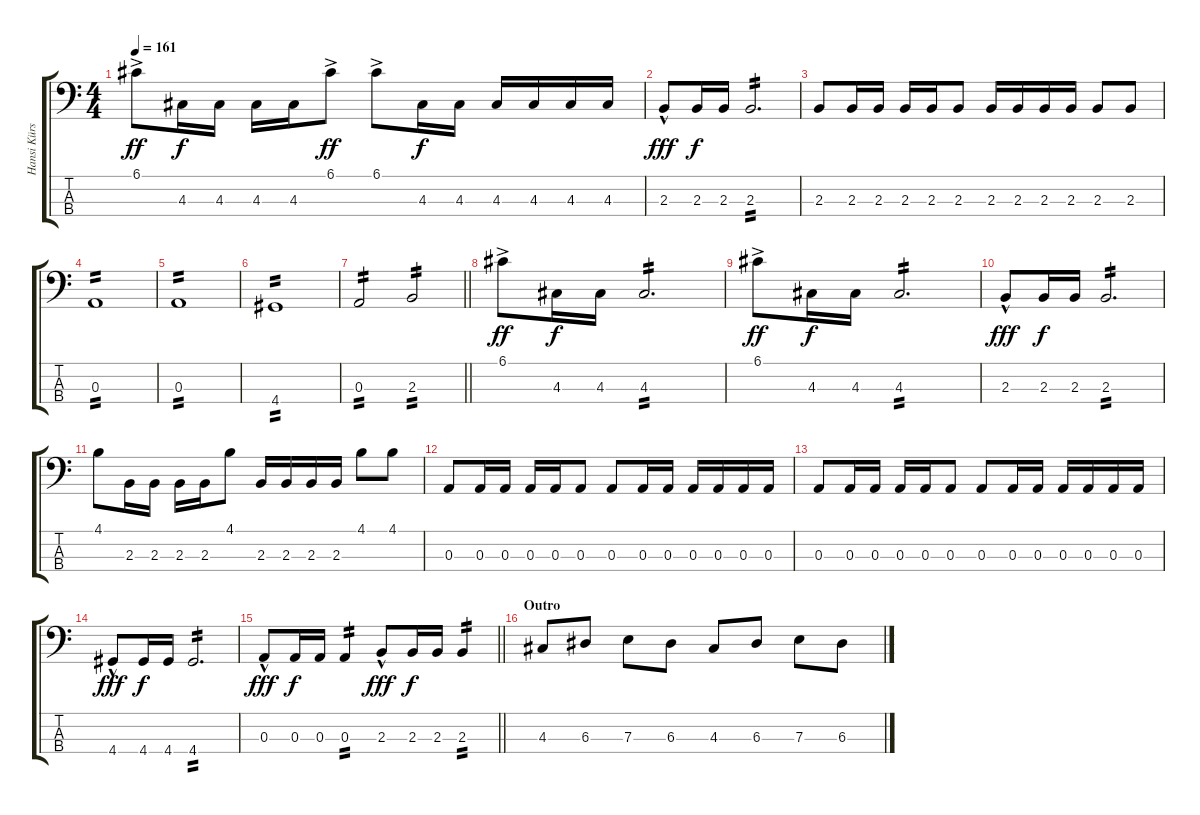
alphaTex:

\track ("Hansi Kürsch" "Hansi Kürs") {instrument electricbasspick}
\staff {score tabs}
\tuning (G2 D2 A1 E1) {hide}
\ts (4 4)
\tempo 161
\clef f4
\ks c
6.1{ac}.8{dy ff} 4.3.16{dy f} 4.3.16 4.3.16 4.3.16 6.1{ac}.8{dy ff} 6.1{ac}.8 4.3.16{dy f} 4.3.16 4.3.16 4.3.16 4.3.16 4.3.16 |
2.3{hac}.8{dy fff} 2.3.16{dy f} 2.3.16 2.3.2{d tp 2} |
2.3.8 2.3.16 2.3.16 2.3.16 2.3.16 2.3.8 2.3.16 2.3.16 2.3.16 2.3.16 2.3.8 2.3.8 |
0.3.1{tp 2} |
0.3.1{tp 2} |
4.4.1{tp 2} |
\barLineRight lightlight
0.3.2{tp 2} 2.3.2{tp 2} |
6.1{ac}.8{dy ff} 4.3.16{dy f} 4.3.16 4.3.2{d tp 2} |
6.1{ac}.8{dy ff} 4.3.16{dy f} 4.3.16 4.3.2{d tp 2} |
2.3{hac}.8{dy fff} 2.3.16{dy f} 2.3.16 2.3.2{d tp 2} |
4.1.8 2.3.16 2.3.16 2.3.16 2.3.16 4.1.8 2.3.16 2.3.16 2.3.16 2.3.16 4.1.8 4.1.8 |
0.3.8 0.3.16 0.3.16 0.3.16 0.3.16 0.3.8 0.3.8 0.3.16 0.3.16 0.3.16 0.3.16 0.3.16 0.3.16 |
0.3.8 0.3.16 0.3.16 0.3.16 0.3.16 0.3.8 0.3.8 0.3.16 0.3.16 0.3.16 0.3.16 0.3.16 0.3.16 |
4.4{hac}.8{dy fff} 4.4.16{dy f} 4.4.16 4.4.2{d tp 2} |
\barLineRight lightlight
0.3{hac}.8{dy fff} 0.3.16{dy f} 0.3.16 0.3.4{tp 2} 2.3{hac}.8{dy fff} 2.3.16{dy f} 2.3.16 2.3.4{tp 2} |
\section ("" "Outro")
4.3.8 6.3.8 7.3.8 6.3.8 4.3.8 6.3.8 7.3.8 6.3.8
